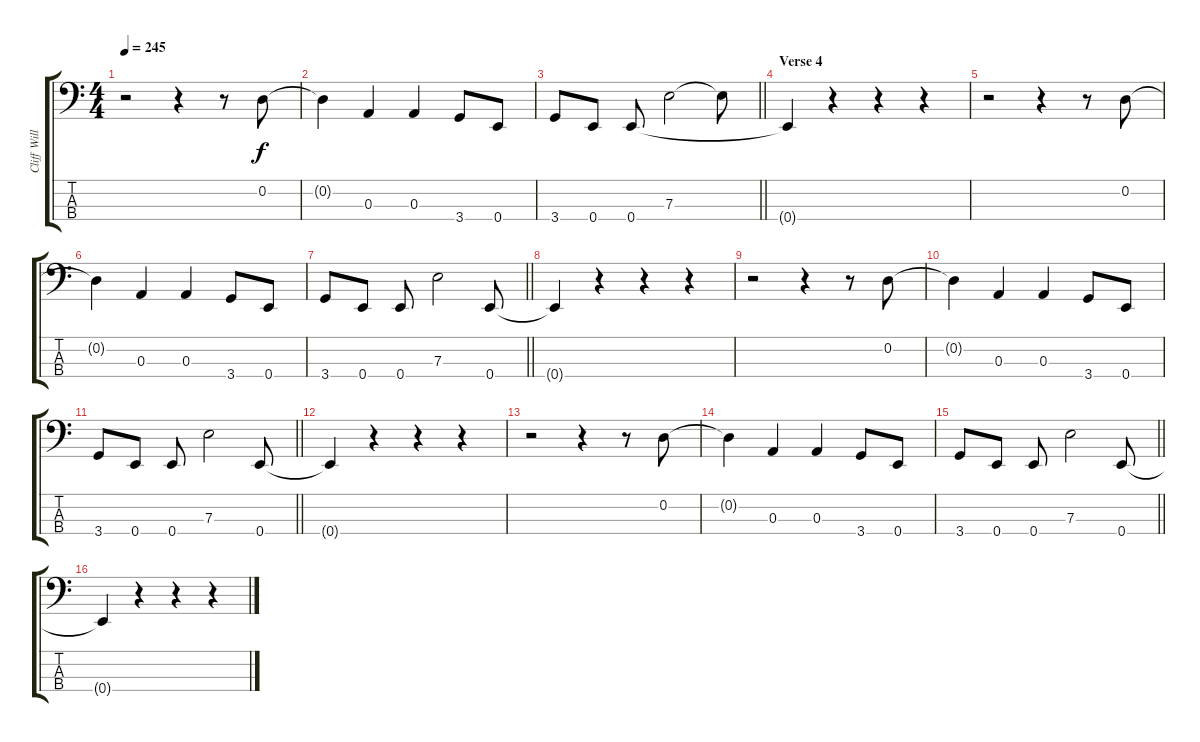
\track ("Cliff Williams" "Cliff Will") {instrument electricbassfinger}
\staff {score tabs}
\tuning (G2 D2 A1 E1) {hide}
\ts (4 4)
\tempo 245
\clef f4
\ks c
r.2{dy f} r.4 r.8 0.2.8 |
0.2{t}.4 0.3.4 0.3.4 3.4.8 0.4.8 |
\barLineRight lightlight
3.4.8 0.4.8 0.4.8 7.3.2 7.3{t}.8 |
\section ("" "Verse 4")
0.4{t}.4 r.4 r.4 r.4 |
r.2 r.4 r.8 0.2.8 |
0.2{t}.4 0.3.4 0.3.4 3.4.8 0.4.8 |
\barLineRight lightlight
3.4.8 0.4.8 0.4.8 7.3.2 0.4.8 |
0.4{t}.4 r.4 r.4 r.4 |
r.2 r.4 r.8 0.2.8 |
0.2{t}.4 0.3.4 0.3.4 3.4.8 0.4.8 |
\barLineRight lightlight
3.4.8 0.4.8 0.4.8 7.3.2 0.4.8 |
0.4{t}.4 r.4 r.4 r.4 |
r.2 r.4 r.8 0.2.8 |
0.2{t}.4 0.3.4 0.3.4 3.4.8 0.4.8 |
\barLineRight lightlight
3.4.8 0.4.8 0.4.8 7.3.2 0.4.8 |
0.4{t}.4 r.4 r.4 r.4
